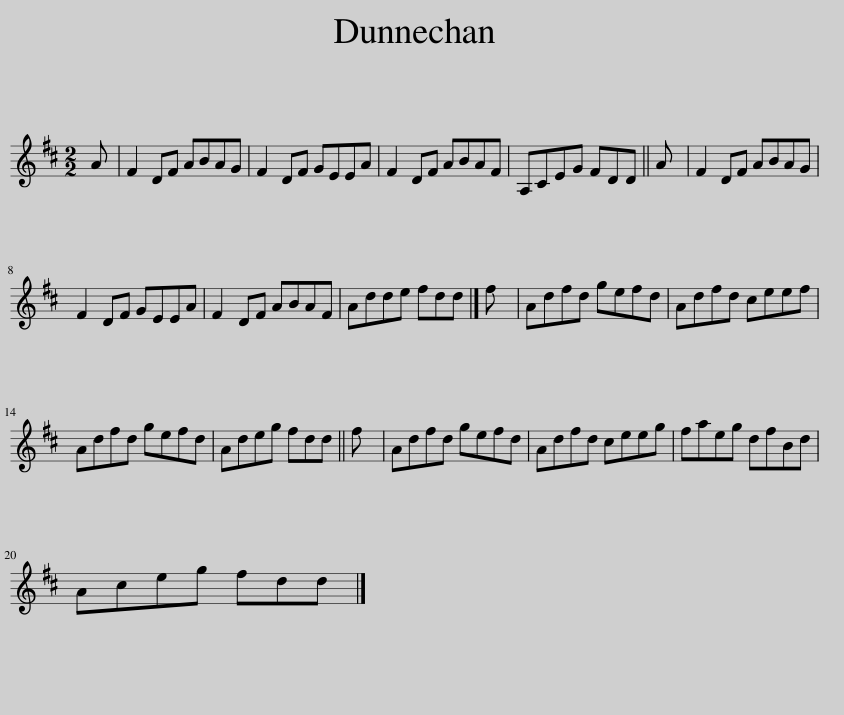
X:1
L:1/8
M:2/2
I:linebreak $
K:D
V:1 treble
V:1
 A | F2 DF ABAG | F2 DF GEEA | F2 DF ABAF | A,CEG FDD || %5
 A | F2 DF ABAG |$ F2 DF GEEA | F2 DF ABAF | Adde fdd |] %10
 f | Adfd gefd | Adfd ceef |$ Adfd gefd | Adeg fdd || %15
 f | Adfd gefd | Adfd ceeg | faeg dfBd |$ Aceg fdd |] %20
